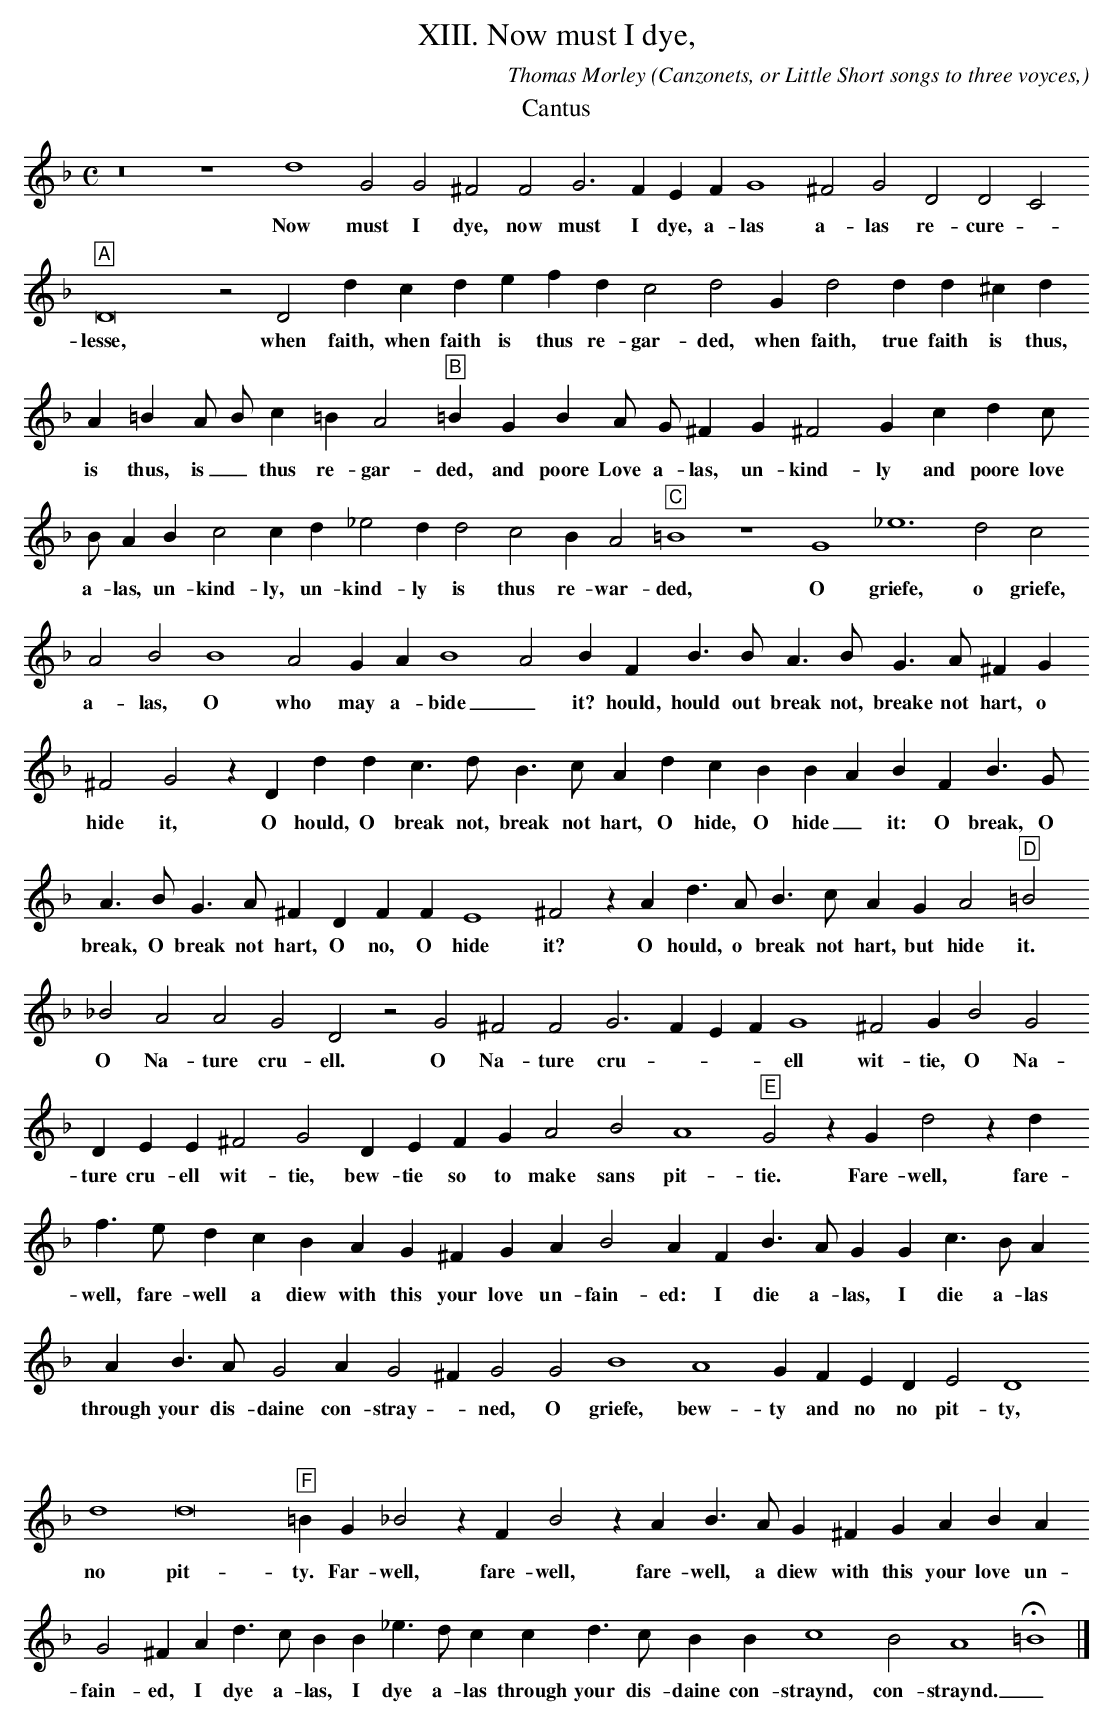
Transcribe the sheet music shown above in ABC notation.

X:1
T:XIII. Now must I dye,
O: Canzonets, or Little Short songs to three voyces,
C: Thomas Morley
M:C
K:G dor
T: Cantus
L:1/4
z8 z4 d4 G2 G2 ^F2 F2 G3 F E F G4\
w:Now must I dye, now must I dye, a- las
^F2 G2 D2 D2 C2 "A"D8 z2 D2 d c d e\
w:a- las re- cure - lesse, when faith, when faith is
f d c2 d2 G d2 d d ^c d A =B A/ B/ c =B A2\
w:thus re- gar- ded, when faith, true faith is thus, is thus, is _ thus re- gar-
"B"=B G B A/ G/ ^F G ^F2 G c d c/ B/ A B c2 c d _e2\
w:ded, and poore Love a- las, un- kind- ly and poore love a- las, un- kind- ly, un- kind-
  d  d2 c2   B   A2 "C"=B4 z4 G4 _e6 d2 c2 A2 B2 B4 A2 G A B4 A2\
w:ly is thus re- war- ded, O griefe, o griefe, a- las, O who may a- bide _
B F B > B A > B G > A ^F G ^F2 G2 z D d d\
w:it? hould, hould out break not, breake not hart, o hide it, O hould, O
c > d B > c A d c B B A B F B > G A > B G > A\
w:break not, break not hart, O hide, O hide _ it: O break, O break, O break not
^F D F F E4 ^F2 z A d > A B > c A G A2 "D"=B2 _B2 A2 A2\
w:hart, O no, O hide it? O hould, o break not hart, but hide it. O Na- ture
G2 D2 z2 G2 ^F2 F2 G3 F E F G4 ^F2 G B2 G2 D E E ^F2 G2 D E\
w:cru- ell.  O Na- ture cru - _ _ ell wit- tie, O Na- ture cru- ell wit- tie, bew- tie
  F  G  A2   B2   A4 "E"G2 z G d2 z d f > e d c B A\
w:so to make sans pit- tie.  Fare- well, fare- well, fare- well a diew with
G ^F G A B2 A F B > A G G c > B A A B > A\
w:this your love un- fain- ed: I die a- las, I die a- las through your dis-
G2 A G2 ^F G2 G2 B4 A4 G F E D E2 D4 d4 d8 "F"=B G _B2\
w:daine con- stray - ned, O griefe, bew- ty and no no pit- ty, no pit- ty.  Far- well,
z F B2 z A B > A G ^F G A B A G2 ^F A d > c\
w:fare- well, fare- well, a diew with this your love un- fain- ed, I dye a-
B B _e > d c c d > c B B c4 B2 A4 H=B4 |]\
w:las, I dye a- las through your dis- daine con- straynd, con- straynd. _
